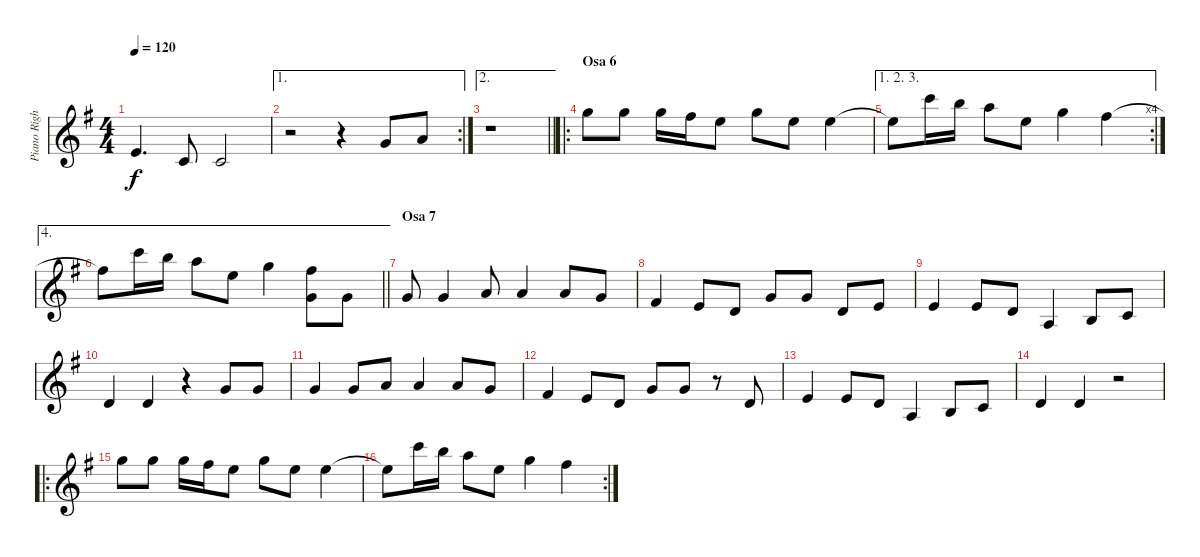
\track ("Piano Right Hand" "Piano Righ") {instrument acousticguitarsteel}
\staff {score}
\tuning (E4 B3 G3 D3 A2 E2) {hide}
\ts (4 4)
\tempo 120
\clef g2
\ks g
2.4.4{d dy f} 3.5.8 3.5.2 |
\ae 1
\rc 2
r.2 r.4 0.3.8 2.3.8 |
\ae 2
\barLineRight lightlight
r.1 |
\ro
\section ("" "Osa 6")
3.1.8 3.1.8 3.1.16 2.1.16 0.1.8 3.1.8 0.1.8 0.1.4 |
\ae (1 2 3)
\rc 4
0.1{t}.8 8.1.16 7.1.16 5.1.8 0.1.8 3.1.4 2.1.4 |
\ae 4
\barLineRight lightlight
2.1{t}.8 8.1.16 7.1.16 5.1.8 0.1.8 3.1.4 (2.1 0.3).8 0.3.8 |
\section ("" "Osa 7")
0.3.8 0.3.4 2.3.8 2.3.4 2.3.8 0.3.8 |
4.4.4 2.4.8 0.4.8 0.3.8 0.3.8 0.4.8 2.4.8 |
2.4.4 2.4.8 0.4.8 0.5.4 2.5.8 3.5.8 |
0.4.4 0.4.4 r.4 0.3.8 0.3.8 |
0.3.4 0.3.8 2.3.8 2.3.4 2.3.8 0.3.8 |
4.4.4 2.4.8 0.4.8 0.3.8 0.3.8 r.8 0.4.8 |
2.4.4 2.4.8 0.4.8 0.5.4 2.5.8 3.5.8 |
0.4.4 0.4.4 r.2 |
\ro
3.1.8 3.1.8 3.1.16 2.1.16 0.1.8 3.1.8 0.1.8 0.1.4 |
\rc 2
0.1{t}.8 8.1.16 7.1.16 5.1.8 0.1.8 3.1.4 2.1.4
